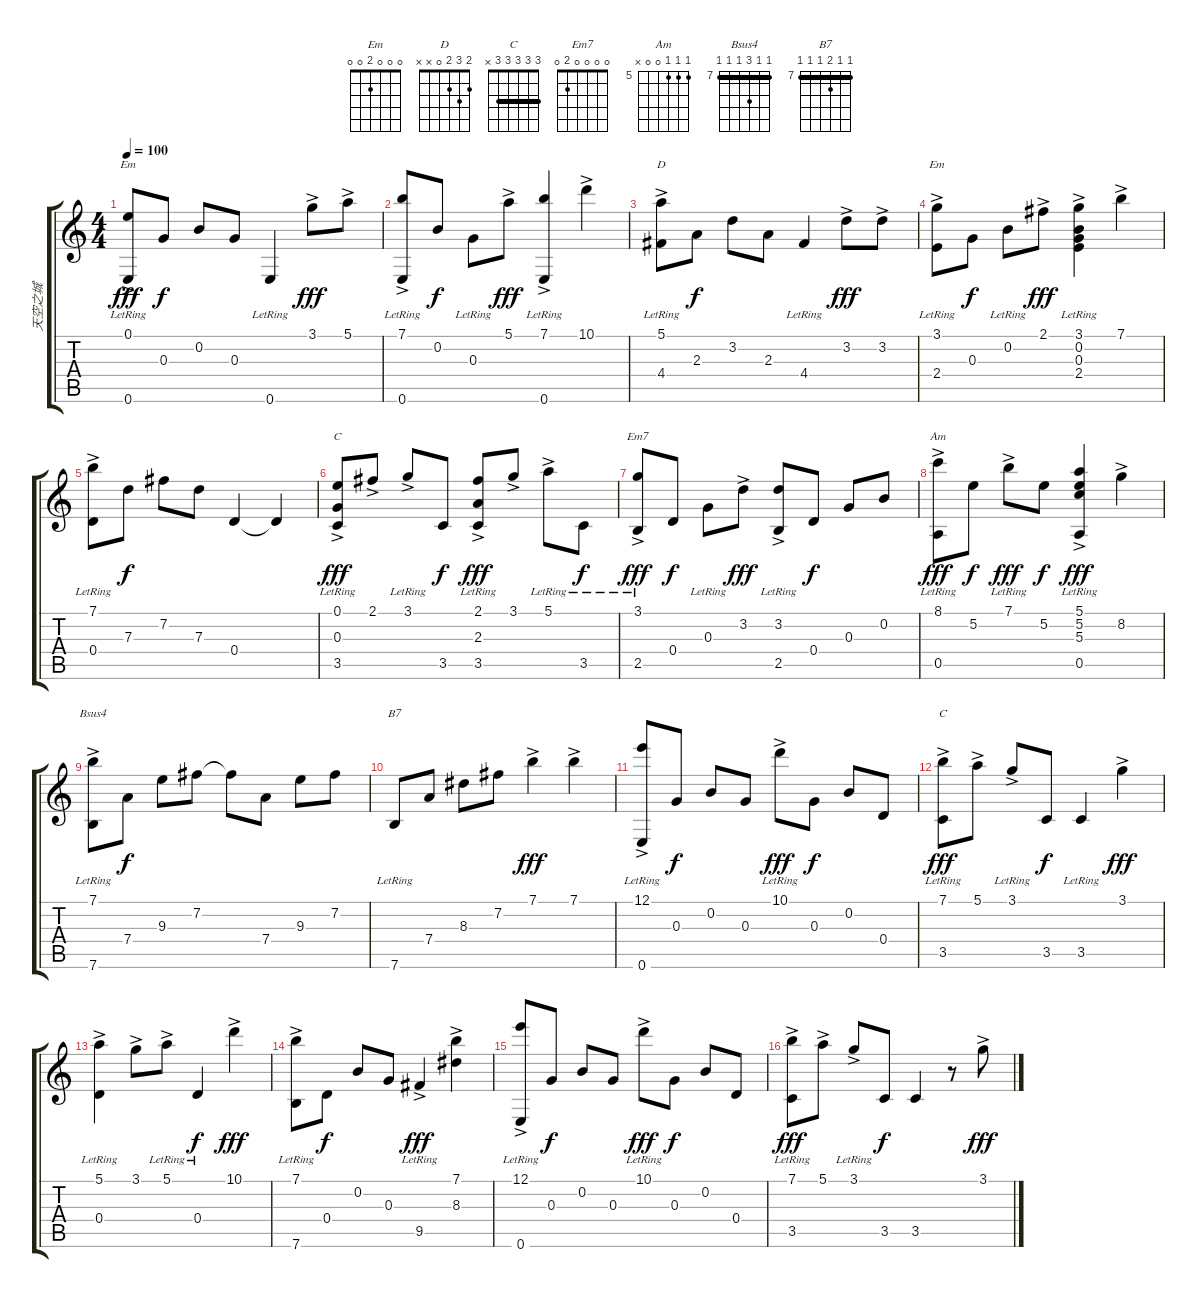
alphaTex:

\track ("天空之城" "天空之城") {instrument acousticguitarnylon}
\staff {score tabs}
\tuning (E4 B3 G3 D3 A2 E2) {hide}
\chord ("Em" 0 0 0 0 0 0)
\chord ("D" 2 3 2 0 x x)
\chord ("Em" 0 0 0 2 0 0)
\chord ("C" 0 0 0 0 3 x)
\chord ("Em7" 0 0 0 0 2 0)
\chord ("Am" 5 5 5 0 0 x) {firstfret 5}
\chord ("Bsus4" 7 7 9 7 7 7) {firstfret 7 barre 7}
\chord ("B7" 7 7 8 7 7 7) {firstfret 7 barre 7}
\chord ("C" 3 3 3 3 3 x) {barre 3}
\ts (4 4)
\tempo 100
\clef g2
\ks c
(0.1{ac lr} 0.6{lr}).8{ch "Em" dy fff} 0.3.8{dy f} 0.2.8 0.3.8 0.6{lr}.4 3.1{ac}.8{dy fff} 5.1{ac}.8 |
(7.1{ac lr} 0.6{lr}).8 0.2.8{dy f} 0.3{lr}.8 5.1{ac}.8{dy fff} (7.1{ac} 0.6{lr}).4 10.1{ac}.4 |
(5.1{ac lr} 4.4{lr}).8{ch "D"} 2.3.8{dy f} 3.2.8 2.3.8 4.4{lr}.4 3.2{ac}.8{dy fff} 3.2{ac}.8 |
(3.1{ac lr} 2.4{lr}).8{ch "Em"} 0.3.8{dy f} 0.2{lr}.8 2.1{ac}.8{dy fff} (3.1{ac} 0.2{lr} 0.3{lr} 2.4{lr}).4 7.1{ac}.4 |
(7.1{ac lr} 0.4{lr}).8 7.3.8{dy f} 7.2.8 7.3.8 0.4.4 0.4{t}.4 |
(0.1{ac} 0.3{ac} 3.5{lr}).8{ch "C" dy fff} 2.1{ac}.8 3.1{ac lr}.8 3.5.8{dy f} (2.1{ac} 2.3{ac} 3.5{lr}).8{dy fff} 3.1{ac}.8 5.1{ac lr}.8 3.5{lr}.8{dy f} |
(3.1{ac lr} 2.5{lr}).8{ch "Em7" dy fff} 0.4.8{dy f} 0.3{lr}.8 3.2{ac}.8{dy fff} (3.2{ac lr} 2.5{lr}).8 0.4.8{dy f} 0.3.8 0.2.8 |
(8.1{ac lr} 0.5{lr}).8{ch "Am" dy fff} 5.2.8{dy f} 7.1{ac lr}.8{dy fff} 5.2.8{dy f} (5.1{ac} 5.2{ac} 5.3{ac} 0.5{lr}).4{dy fff} 8.2{ac}.4 |
(7.1{ac lr} 7.6{lr}).8{ch "Bsus4"} 7.4.8{dy f} 9.3.8 7.2.8 7.2{t}.8 7.4.8 9.3.8 7.2.8 |
7.6{lr}.8{ch "B7"} 7.4.8 8.3.8 7.2.8 7.1{ac}.4{dy fff} 7.1{ac}.4 |
(12.1{ac lr} 0.6{lr}).8 0.3.8{dy f} 0.2.8 0.3.8 10.1{ac lr}.8{dy fff} 0.3.8{dy f} 0.2.8 0.4.8 |
(7.1{ac} 3.5{lr}).8{ch "C" dy fff} 5.1{ac}.8 3.1{ac lr}.8 3.5.8{dy f} 3.5{lr}.4 3.1{ac}.4{dy fff} |
(5.1{ac lr} 0.4{lr}).4 3.1{ac}.8 5.1{ac lr}.8 0.4{lr}.4{dy f} 10.1{ac}.4{dy fff} |
(7.1{ac lr} 7.6{lr}).8 0.4.8{dy f} 0.2.8 0.3.8 9.5{ac lr}.4{dy fff} (7.1{ac} 8.3{ac}).4 |
(12.1{ac lr} 0.6{lr}).8 0.3.8{dy f} 0.2.8 0.3.8 10.1{ac lr}.8{dy fff} 0.3.8{dy f} 0.2.8 0.4.8 |
(7.1{ac} 3.5{lr}).8{dy fff} 5.1{ac}.8 3.1{ac lr}.8 3.5.8{dy f} 3.5.4 r.8 3.1{ac}.8{dy fff}
